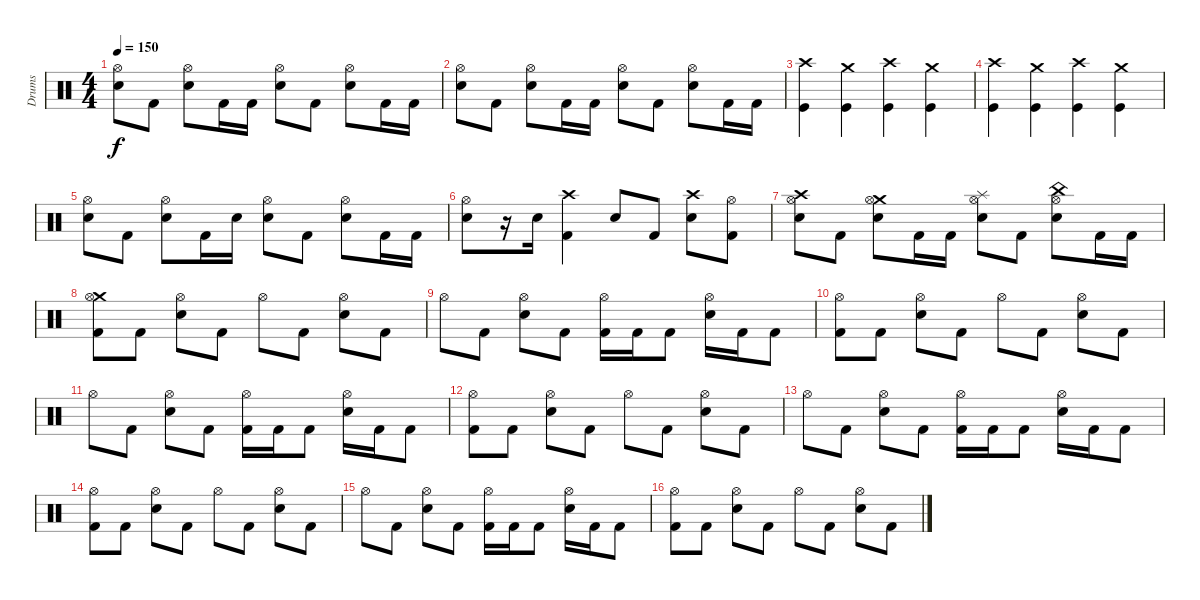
\track ("Drums" "Drums") {instrument percussion}
\staff {score}
\articulation defaults
\ts (4 4)
\tempo 150
\clef neutral
\ks c
("Electric Snare (hit)" "Hi-Hat (open)").8{dy f} "Kick (hit) 2".8 ("Electric Snare (hit)" "Hi-Hat (open)").8 "Kick (hit) 2".16 "Kick (hit) 2".16 ("Electric Snare (hit)" "Hi-Hat (open)").8 "Kick (hit) 2".8 ("Electric Snare (hit)" "Hi-Hat (open)").8 "Kick (hit) 2".16 "Kick (hit) 2".16 |
("Electric Snare (hit)" "Hi-Hat (open)").8 "Kick (hit) 2".8 ("Electric Snare (hit)" "Hi-Hat (open)").8 "Kick (hit) 2".16 "Kick (hit) 2".16 ("Electric Snare (hit)" "Hi-Hat (open)").8 "Kick (hit) 2".8 ("Electric Snare (hit)" "Hi-Hat (open)").8 "Kick (hit) 2".16 "Kick (hit) 2".16 |
("Kick (hit)" "Crash high (hit)").4 ("Kick (hit)" "Crash medium (hit)").4 ("Kick (hit)" "Crash high (hit)").4 ("Kick (hit)" "Crash medium (hit)").4 |
("Kick (hit)" "Crash high (hit)").4 ("Kick (hit)" "Crash medium (hit)").4 ("Kick (hit)" "Crash high (hit)").4 ("Kick (hit)" "Crash medium (hit)").4 |
("Electric Snare (hit)" "Hi-Hat (open)").8 "Kick (hit) 2".8 ("Electric Snare (hit)" "Hi-Hat (open)").8 "Kick (hit) 2".16 "Electric Snare (hit)".16 ("Electric Snare (hit)" "Hi-Hat (open)").8 "Kick (hit) 2".8 ("Electric Snare (hit)" "Hi-Hat (open)").8 "Kick (hit) 2".16 "Kick (hit) 2".16 |
("Electric Snare (hit)" "Hi-Hat (open)").8 r.16 "Electric Snare (hit)".16 ("Kick (hit) 2" "Crash high (hit)").4 "Electric Snare (hit)".8 "Kick (hit) 2".8 ("Electric Snare (hit)" "Crash high (hit)").8 ("Kick (hit) 2" "Hi-Hat (open)").8 |
("Electric Snare (hit)" "Crash high (hit)" "Hi-Hat (open)").8 "Kick (hit) 2".8 ("Electric Snare (hit)" "Crash medium (hit)" "Hi-Hat (open)").8 "Kick (hit) 2".16 "Kick (hit) 2".16 ("Electric Snare (hit)" "Splash (hit)" "Hi-Hat (open)").8 "Kick (hit) 2".8 ("Electric Snare (hit)" "China (hit)" "Hi-Hat (open)").8 "Kick (hit) 2".16 "Kick (hit) 2".16 |
("Crash medium (hit)" "Kick (hit) 2" "Hi-Hat (open)").8 "Kick (hit) 2".8 ("Electric Snare (hit)" "Hi-Hat (open)").8 "Kick (hit) 2".8 "Hi-Hat (open)".8 "Kick (hit) 2".8 ("Electric Snare (hit)" "Hi-Hat (open)").8 "Kick (hit) 2".8 |
"Hi-Hat (open)".8 "Kick (hit) 2".8 ("Electric Snare (hit)" "Hi-Hat (open)").8 "Kick (hit) 2".8 ("Kick (hit) 2" "Hi-Hat (open)").16 "Kick (hit) 2".16 "Kick (hit) 2".8 ("Electric Snare (hit)" "Hi-Hat (open)").16 "Kick (hit) 2".16 "Kick (hit) 2".8 |
("Kick (hit) 2" "Hi-Hat (open)").8 "Kick (hit) 2".8 ("Electric Snare (hit)" "Hi-Hat (open)").8 "Kick (hit) 2".8 "Hi-Hat (open)".8 "Kick (hit) 2".8 ("Electric Snare (hit)" "Hi-Hat (open)").8 "Kick (hit) 2".8 |
"Hi-Hat (open)".8 "Kick (hit) 2".8 ("Electric Snare (hit)" "Hi-Hat (open)").8 "Kick (hit) 2".8 ("Kick (hit) 2" "Hi-Hat (open)").16 "Kick (hit) 2".16 "Kick (hit) 2".8 ("Electric Snare (hit)" "Hi-Hat (open)").16 "Kick (hit) 2".16 "Kick (hit) 2".8 |
("Kick (hit) 2" "Hi-Hat (open)").8 "Kick (hit) 2".8 ("Electric Snare (hit)" "Hi-Hat (open)").8 "Kick (hit) 2".8 "Hi-Hat (open)".8 "Kick (hit) 2".8 ("Electric Snare (hit)" "Hi-Hat (open)").8 "Kick (hit) 2".8 |
"Hi-Hat (open)".8 "Kick (hit) 2".8 ("Electric Snare (hit)" "Hi-Hat (open)").8 "Kick (hit) 2".8 ("Kick (hit) 2" "Hi-Hat (open)").16 "Kick (hit) 2".16 "Kick (hit) 2".8 ("Electric Snare (hit)" "Hi-Hat (open)").16 "Kick (hit) 2".16 "Kick (hit) 2".8 |
("Kick (hit) 2" "Hi-Hat (open)").8 "Kick (hit) 2".8 ("Electric Snare (hit)" "Hi-Hat (open)").8 "Kick (hit) 2".8 "Hi-Hat (open)".8 "Kick (hit) 2".8 ("Electric Snare (hit)" "Hi-Hat (open)").8 "Kick (hit) 2".8 |
"Hi-Hat (open)".8 "Kick (hit) 2".8 ("Electric Snare (hit)" "Hi-Hat (open)").8 "Kick (hit) 2".8 ("Kick (hit) 2" "Hi-Hat (open)").16 "Kick (hit) 2".16 "Kick (hit) 2".8 ("Electric Snare (hit)" "Hi-Hat (open)").16 "Kick (hit) 2".16 "Kick (hit) 2".8 |
("Kick (hit) 2" "Hi-Hat (open)").8 "Kick (hit) 2".8 ("Electric Snare (hit)" "Hi-Hat (open)").8 "Kick (hit) 2".8 "Hi-Hat (open)".8 "Kick (hit) 2".8 ("Electric Snare (hit)" "Hi-Hat (open)").8 "Kick (hit) 2".8
